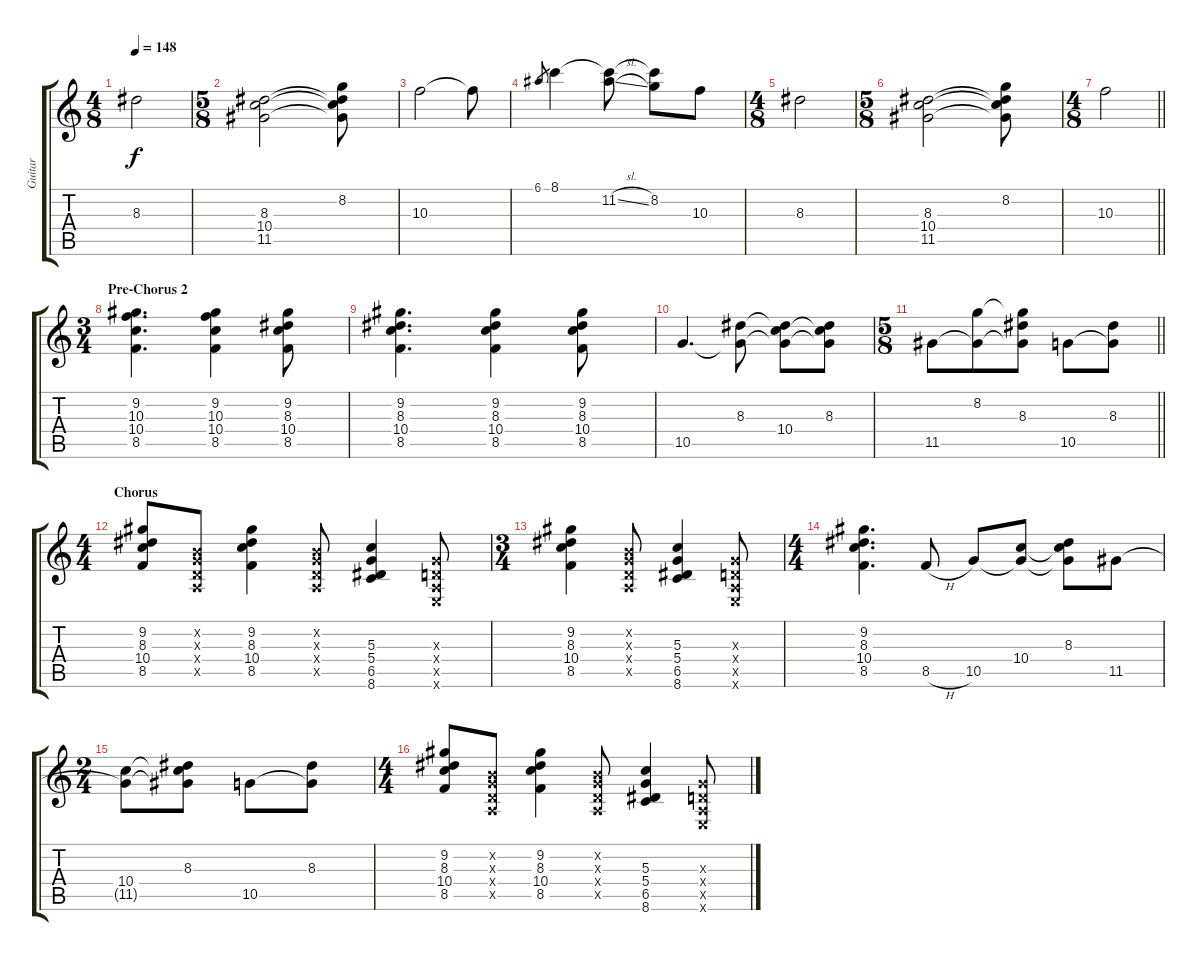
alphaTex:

\track ("Guitar" "Guitar") {instrument overdrivenguitar}
\staff {score tabs}
\tuning (E4 B3 G3 D3 A2 E2) {hide}
\ts (4 8)
\tempo 148
\clef g2
\ks c
8.3.2{dy f} |
\ts (5 8)
(8.3 10.4 11.5).2 (8.2 8.3{t} 10.4{t} 11.5{t}).8 |
10.3.2 10.3{t}.8 |
6.1.8{gr} 8.1.4 (8.1{t} 11.2{sl}).8 (8.1{t} 8.2).8 10.3.8 |
\ts (4 8)
8.3.2 |
\ts (5 8)
(8.3 10.4 11.5).2 (8.2 8.3{t} 10.4{t} 11.5{t}).8 |
\ts (4 8)
\barLineRight lightlight
10.3.2 |
\ts (3 4)
\section ("" "Pre-Chorus 2")
(9.2 10.3 10.4 8.5).4{d} (9.2 10.3 10.4 8.5).4 (9.2 8.3 10.4 8.5).8 |
(9.2 8.3 10.4 8.5).4{d} (9.2 8.3 10.4 8.5).4 (9.2 8.3 10.4 8.5).8 |
10.5.4{d} (8.3 10.5{t}).8 (8.3{t} 10.4 10.5{t}).8 (8.3 10.4{t} 10.5{t}).8 |
\ts (5 8)
\barLineRight lightlight
11.5.8 (8.2 11.5{t}).8 (8.2{t} 8.3 11.5{t}).8 10.5.8 (8.3 10.5{t}).8 |
\ts (4 4)
\section ("" "Chorus")
(9.2 8.3 10.4 8.5).8 (0.2{x} 0.3{x} 0.4{x} 0.5{x}).8 (9.2 8.3 10.4 8.5).4 (0.2{x} 0.3{x} 0.4{x} 0.5{x}).8 (5.3 5.4 6.5 8.6).4 (0.3{x} 0.4{x} 0.5{x} 0.6{x}).8 |
\ts (3 4)
(9.2 8.3 10.4 8.5).4 (0.2{x} 0.3{x} 0.4{x} 0.5{x}).8 (5.3 5.4 6.5 8.6).4 (0.3{x} 0.4{x} 0.5{x} 0.6{x}).8 |
\ts (4 4)
(9.2 8.3 10.4 8.5).4{d} 8.5{h}.8 10.5.8 (10.4 10.5{t}).8 (8.3 10.4{t} 10.5{t}).8 11.5.8 |
\ts (2 4)
(10.4 11.5{t}).8 (8.3 10.4{t} 11.5{t}).8 10.5.8 (8.3 10.5{t}).8 |
\ts (4 4)
(9.2 8.3 10.4 8.5).8 (0.2{x} 0.3{x} 0.4{x} 0.5{x}).8 (9.2 8.3 10.4 8.5).4 (0.2{x} 0.3{x} 0.4{x} 0.5{x}).8 (5.3 5.4 6.5 8.6).4 (0.3{x} 0.4{x} 0.5{x} 0.6{x}).8
